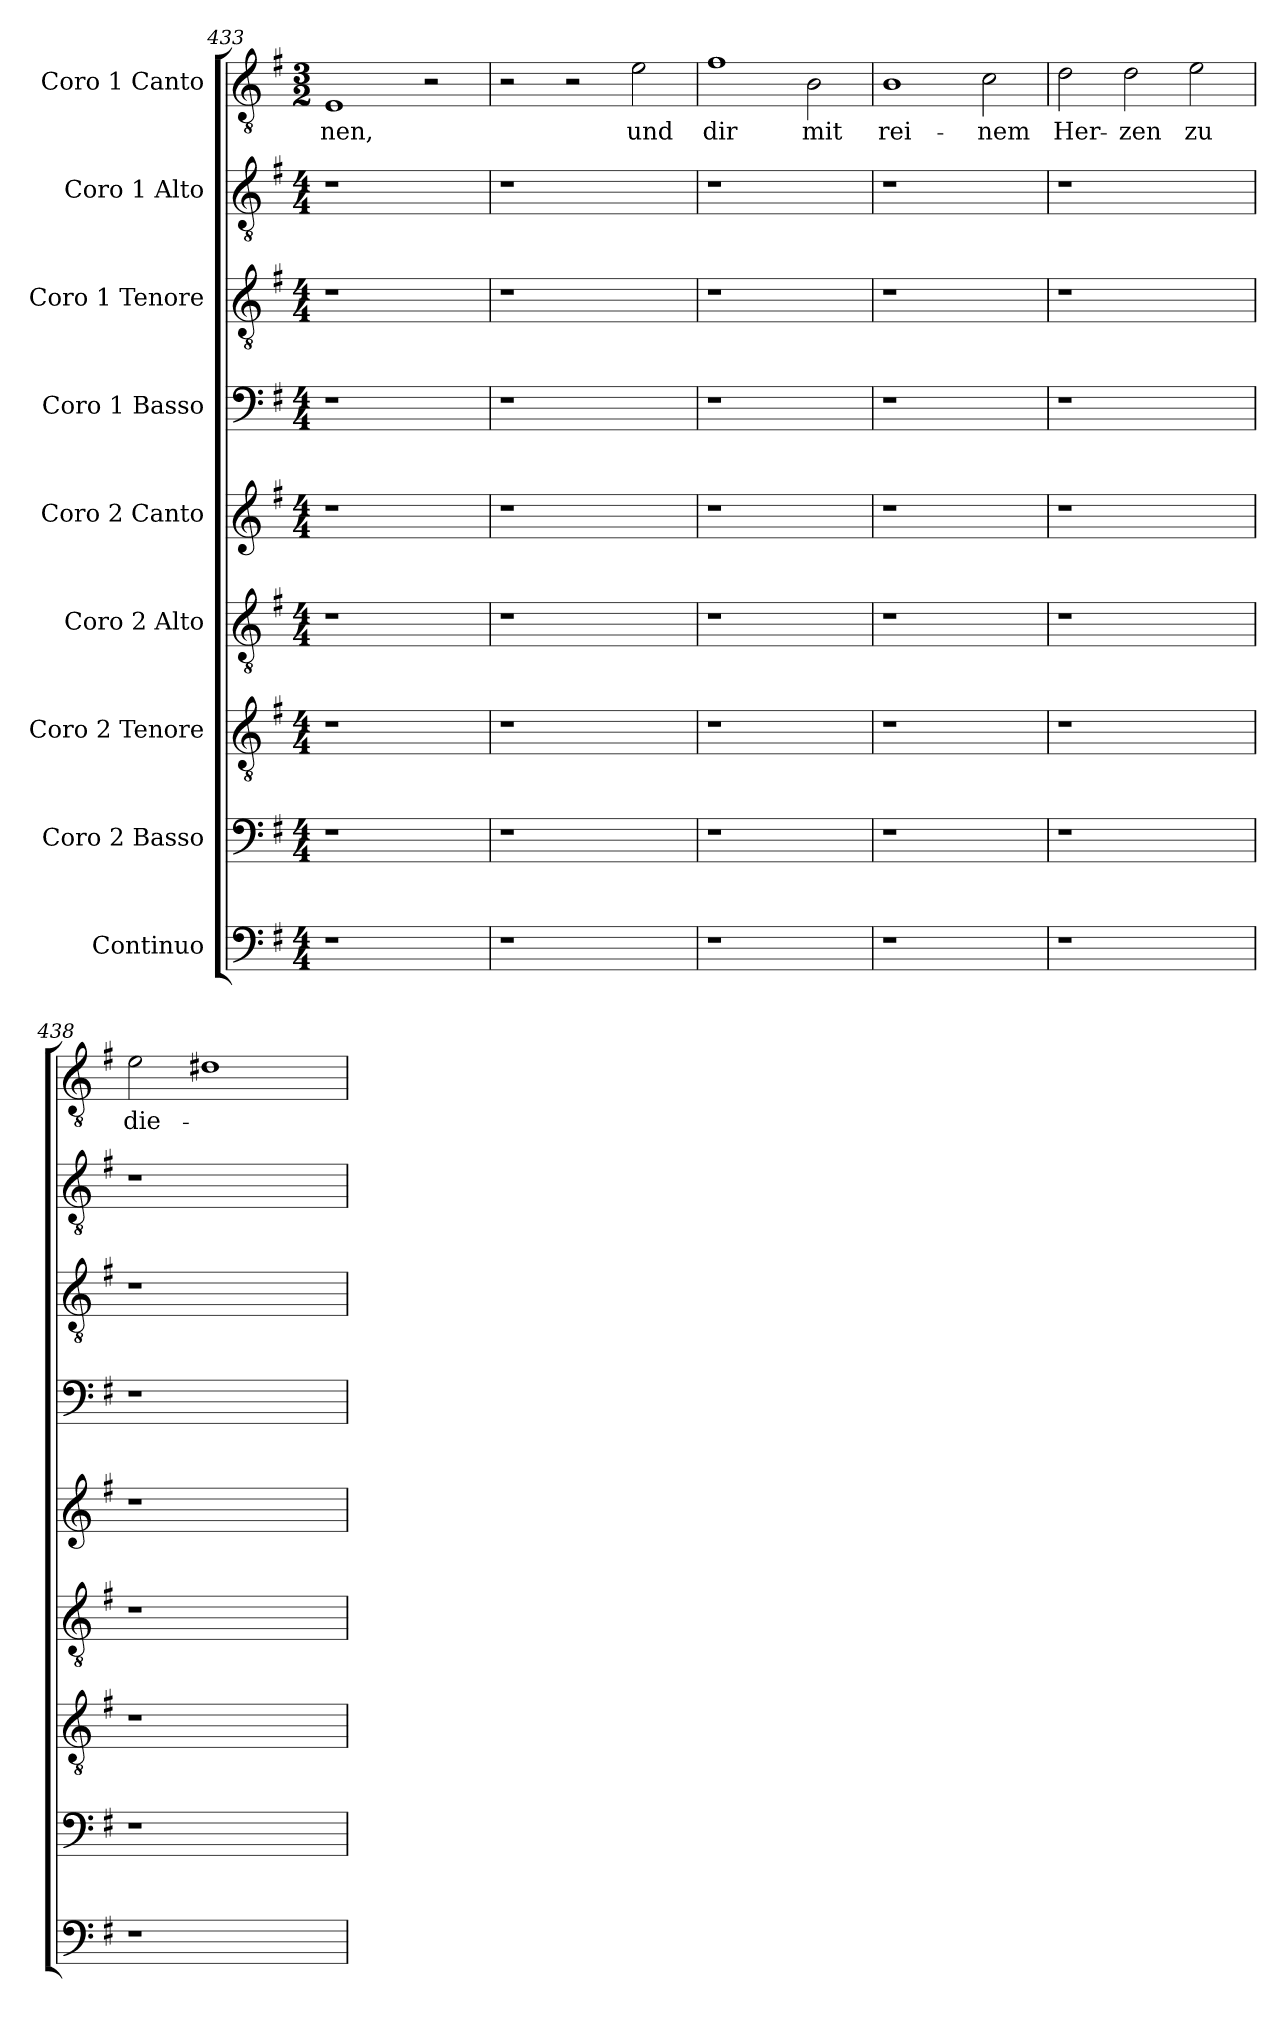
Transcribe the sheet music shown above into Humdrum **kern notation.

**kern	**kern	**kern	**kern	**kern	**kern	**kern	**kern	**kern	**text
*part9	*part8	*part7	*part6	*part5	*part4	*part3	*part2	*part1	*part1
*staff9	*staff8	*staff7	*staff6	*staff5	*staff4	*staff3	*staff2	*staff1	*staff1
*I"Continuo	*I"Coro 2  Basso	*I"Coro 2  Tenore	*I"Coro 2  Alto	*I"Coro 2  Canto	*I"Coro 1  Basso	*I"Coro 1  Tenore	*I"Coro 1  Alto	*I"Coro 1  Canto	*
*clefF4	*clefF4	*clefGv2	*clefGv2	*clefG2	*clefF4	*clefGv2	*clefGv2	*clefGv2	*
*k[f#]	*k[f#]	*k[f#]	*k[f#]	*k[f#]	*k[f#]	*k[f#]	*k[f#]	*k[f#]	*
*G:	*G:	*G:	*G:	*G:	*G:	*G:	*G:	*G:	*
*M4/4	*M4/4	*M4/4	*M4/4	*M4/4	*M4/4	*M4/4	*M4/4	*M3/2	*
=433	=433	=433	=433	=433	=433	=433	=433	=433	=433
!	!	!	!	!	!	!	!	!	!LO:LY:b:cj
1r	1r	1r	1r	1r	1r	1r	1r	1E	-nen,
2ryy	2ryy	2ryy	2ryy	2ryy	2ryy	2ryy	2ryy	2r	.
!!LO:LB:g=z
=434	=434	=434	=434	=434	=434	=434	=434	=434	=434
1r	1r	1r	1r	1r	1r	1r	1r	2r	.
.	.	.	.	.	.	.	.	2r	.
!	!	!	!	!	!	!	!	!	!LO:LY:b:cj
2ryy	2ryy	2ryy	2ryy	2ryy	2ryy	2ryy	2ryy	2e\	und
=435	=435	=435	=435	=435	=435	=435	=435	=435	=435
!	!	!	!	!	!	!	!	!	!LO:LY:b:cj
1r	1r	1r	1r	1r	1r	1r	1r	1f#	dir
!	!	!	!	!	!	!	!	!	!LO:LY:b:cj
2ryy	2ryy	2ryy	2ryy	2ryy	2ryy	2ryy	2ryy	2B\	mit
=436	=436	=436	=436	=436	=436	=436	=436	=436	=436
!	!	!	!	!	!	!	!	!	!LO:LY:b:cj
1r	1r	1r	1r	1r	1r	1r	1r	1B	rei-
!	!	!	!	!	!	!	!	!	!LO:LY:b:cj
2ryy	2ryy	2ryy	2ryy	2ryy	2ryy	2ryy	2ryy	2c\	-nem
=437	=437	=437	=437	=437	=437	=437	=437	=437	=437
!	!	!	!	!	!	!	!	!	!LO:LY:b:cj
1r	1r	1r	1r	1r	1r	1r	1r	2d\	Her-
!	!	!	!	!	!	!	!	!	!LO:LY:b:cj
.	.	.	.	.	.	.	.	2d\	-zen
!	!	!	!	!	!	!	!	!	!LO:LY:b:cj
2ryy	2ryy	2ryy	2ryy	2ryy	2ryy	2ryy	2ryy	2e\	zu
=438	=438	=438	=438	=438	=438	=438	=438	=438	=438
!	!	!	!	!	!	!	!	!	!LO:LY:b:cj
1r	1r	1r	1r	1r	1r	1r	1r	2e\	die-
.	.	.	.	.	.	.	.	1d#X	.
2ryy	2ryy	2ryy	2ryy	2ryy	2ryy	2ryy	2ryy	.	.
=	=	=	=	=	=	=	=	=	=
*-	*-	*-	*-	*-	*-	*-	*-	*-	*-
